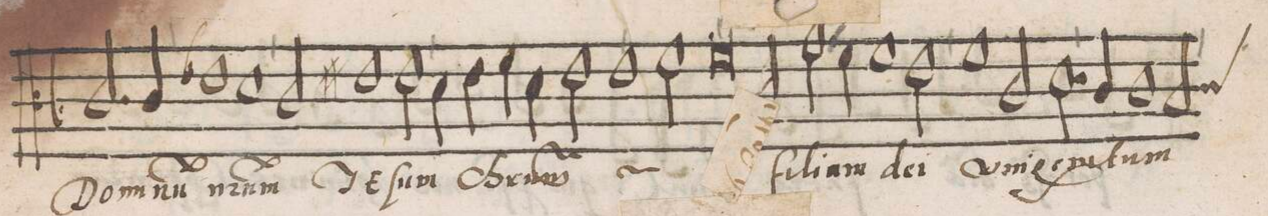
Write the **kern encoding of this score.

**kern	**text
*I"CANTVS	*
*clefC3	*
*k[b-]	*
*met()	*
*M2/1	*
2.c/	Do-
4c/	-mi-
=23-	=23-
1e-X	-nu(m)
1d	n(ost)-
=24-	=24-
2c/	-rum
1en	JE-
2e\	-ſum
=25-	=25-
4d\	.
4e\	Chr(i-
4f\	.
4d\	-st)um
2e\	.
*	*ij
1e	Chr(i-
=26-	=26-
2f\	.
0f	-st)um
*	*Xij
=27-	=27-
2c/	fi-
2.g\	-li-
=28-	=28-
4f\	-um
1f	de-
2e\	-i
=29-	=29-
1f	u-
2c/	-ni-
2.d\	-ge-
=30-	=30-
4c/	-ni-
1c	-tum
*custos:c	*
2B-/	.
=31-	=31-
*-	*-
